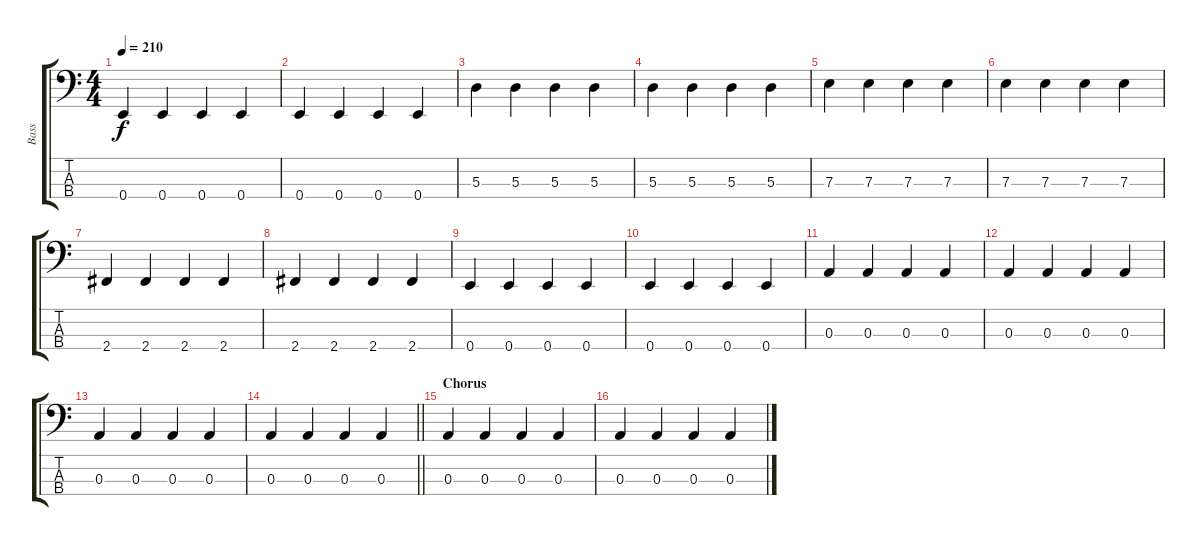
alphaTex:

\track ("Bass" "Bass") {instrument electricbassfinger}
\staff {score tabs}
\tuning (G2 D2 A1 E1) {hide}
\ts (4 4)
\tempo 210
\clef f4
\ks c
0.4.4{dy f} 0.4.4 0.4.4 0.4.4 |
0.4.4 0.4.4 0.4.4 0.4.4 |
5.3.4 5.3.4 5.3.4 5.3.4 |
5.3.4 5.3.4 5.3.4 5.3.4 |
7.3.4 7.3.4 7.3.4 7.3.4 |
7.3.4 7.3.4 7.3.4 7.3.4 |
2.4.4 2.4.4 2.4.4 2.4.4 |
2.4.4 2.4.4 2.4.4 2.4.4 |
0.4.4 0.4.4 0.4.4 0.4.4 |
0.4.4 0.4.4 0.4.4 0.4.4 |
0.3.4 0.3.4 0.3.4 0.3.4 |
0.3.4 0.3.4 0.3.4 0.3.4 |
0.3.4 0.3.4 0.3.4 0.3.4 |
\barLineRight lightlight
0.3.4 0.3.4 0.3.4 0.3.4 |
\section ("" "Chorus")
0.3.4 0.3.4 0.3.4 0.3.4 |
0.3.4 0.3.4 0.3.4 0.3.4
